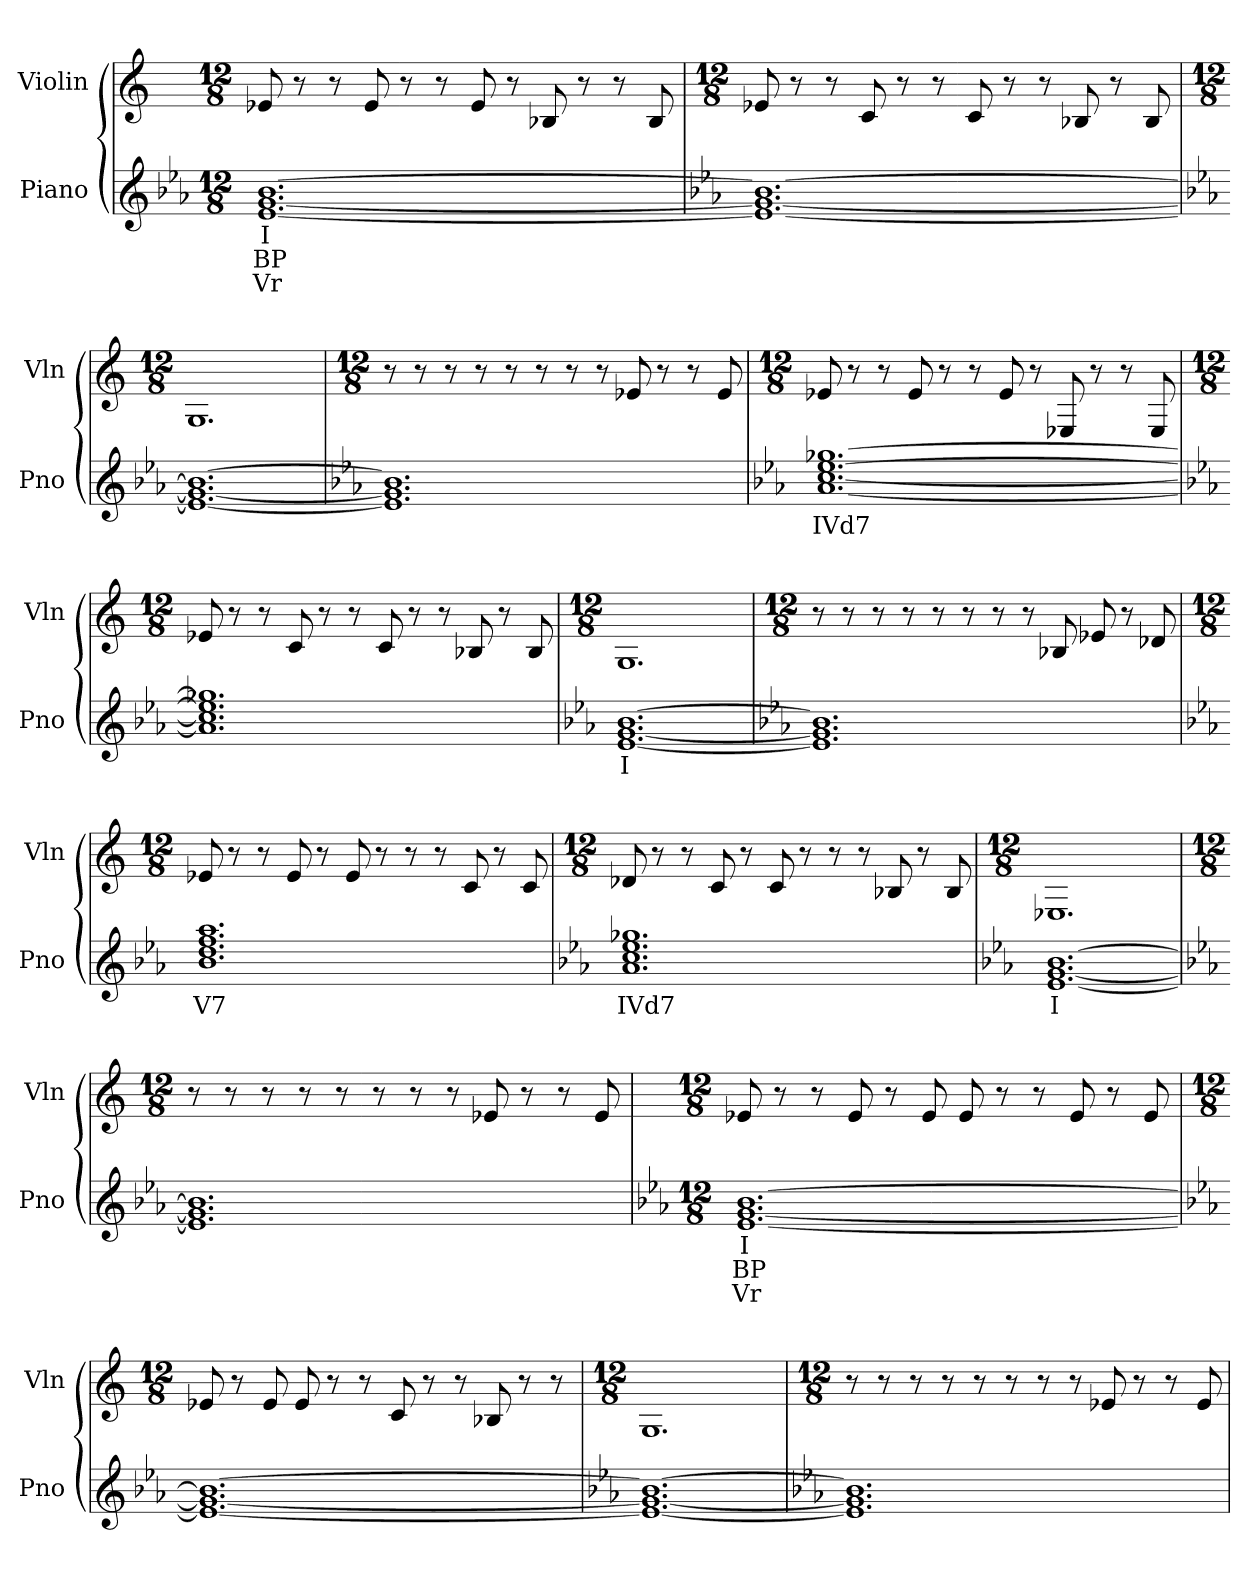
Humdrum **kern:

**kern	**text	**text	**text	**kern
*part2	*part2	*part2	*part2	*part1
*staff2	*staff2	*staff2	*staff2	*staff1
*I"Piano	*	*	*	*I"Violin
*I'Pno	*	*	*	*I'Vln
*k[b-e-a-]	*	*	*	*
*E-:	*	*	*	*
*M12/8	*	*	*	*M12/8
=	=	=	=	=
[1.e- [1.g [1.b-	I	BP	Vr	8e-X
.	.	.	.	8r
.	.	.	.	8r
.	.	.	.	8e-
.	.	.	.	8r
.	.	.	.	8r
.	.	.	.	8e-
.	.	.	.	8r
.	.	.	.	8B-X
.	.	.	.	8r
.	.	.	.	8r
.	.	.	.	8B-
=	=	=	=	=
*k[b-e-a-]	*	*	*	*
*E-:	*	*	*	*
*	*	*	*	*M12/8
1.e-_ 1.g_ 1.b-_	.	.	.	8e-X
.	.	.	.	8r
.	.	.	.	8r
.	.	.	.	8c
.	.	.	.	8r
.	.	.	.	8r
.	.	.	.	8c
.	.	.	.	8r
.	.	.	.	8r
.	.	.	.	8B-X
.	.	.	.	8r
.	.	.	.	8B-
=	=	=	=	=
*k[b-e-a-]	*	*	*	*
*E-:	*	*	*	*
*	*	*	*	*M12/8
1.e-_ 1.g_ 1.b-_	.	.	.	1.G
=	=	=	=	=
*k[b-e-a-]	*	*	*	*
*E-:	*	*	*	*
*	*	*	*	*M12/8
1.e-] 1.g] 1.b-]	.	.	.	8r
.	.	.	.	8r
.	.	.	.	8r
.	.	.	.	8r
.	.	.	.	8r
.	.	.	.	8r
.	.	.	.	8r
.	.	.	.	8r
.	.	.	.	8e-X
.	.	.	.	8r
.	.	.	.	8r
.	.	.	.	8e-
=	=	=	=	=
*k[b-e-a-]	*	*	*	*
*E-:	*	*	*	*
*	*	*	*	*M12/8
[1.a- [1.cc [1.ee- [1.gg-X	IVd7	.	.	8e-X
.	.	.	.	8r
.	.	.	.	8r
.	.	.	.	8e-
.	.	.	.	8r
.	.	.	.	8r
.	.	.	.	8e-
.	.	.	.	8r
.	.	.	.	8E-X
.	.	.	.	8r
.	.	.	.	8r
.	.	.	.	8E-
=	=	=	=	=
*k[b-e-a-]	*	*	*	*
*E-:	*	*	*	*
*	*	*	*	*M12/8
1.a-] 1.cc] 1.ee-] 1.gg-X]	.	.	.	8e-X
.	.	.	.	8r
.	.	.	.	8r
.	.	.	.	8c
.	.	.	.	8r
.	.	.	.	8r
.	.	.	.	8c
.	.	.	.	8r
.	.	.	.	8r
.	.	.	.	8B-X
.	.	.	.	8r
.	.	.	.	8B-
=	=	=	=	=
*k[b-e-a-]	*	*	*	*
*E-:	*	*	*	*
*	*	*	*	*M12/8
[1.e- [1.g [1.b-	I	.	.	1.G
=	=	=	=	=
*k[b-e-a-]	*	*	*	*
*E-:	*	*	*	*
*	*	*	*	*M12/8
1.e-] 1.g] 1.b-]	.	.	.	8r
.	.	.	.	8r
.	.	.	.	8r
.	.	.	.	8r
.	.	.	.	8r
.	.	.	.	8r
.	.	.	.	8r
.	.	.	.	8r
.	.	.	.	8B-X
.	.	.	.	8e-X
.	.	.	.	8r
.	.	.	.	8d-X
=	=	=	=	=
*k[b-e-a-]	*	*	*	*
*E-:	*	*	*	*
*	*	*	*	*M12/8
1.b- 1.dd 1.ff 1.aa-	V7	.	.	8e-X
.	.	.	.	8r
.	.	.	.	8r
.	.	.	.	8e-
.	.	.	.	8r
.	.	.	.	8e-
.	.	.	.	8r
.	.	.	.	8r
.	.	.	.	8r
.	.	.	.	8c
.	.	.	.	8r
.	.	.	.	8c
=	=	=	=	=
*k[b-e-a-]	*	*	*	*
*E-:	*	*	*	*
*	*	*	*	*M12/8
1.a- 1.cc 1.ee- 1.gg-X	IVd7	.	.	8d-X
.	.	.	.	8r
.	.	.	.	8r
.	.	.	.	8c
.	.	.	.	8r
.	.	.	.	8c
.	.	.	.	8r
.	.	.	.	8r
.	.	.	.	8r
.	.	.	.	8B-X
.	.	.	.	8r
.	.	.	.	8B-
=	=	=	=	=
*k[b-e-a-]	*	*	*	*
*E-:	*	*	*	*
*	*	*	*	*M12/8
[1.e- [1.g [1.b-	I	.	.	1.E-X
=	=	=	=	=
*k[b-e-a-]	*	*	*	*
*E-:	*	*	*	*
*	*	*	*	*M12/8
1.e-] 1.g] 1.b-]	.	.	.	8r
.	.	.	.	8r
.	.	.	.	8r
.	.	.	.	8r
.	.	.	.	8r
.	.	.	.	8r
.	.	.	.	8r
.	.	.	.	8r
.	.	.	.	8e-X
.	.	.	.	8r
.	.	.	.	8r
.	.	.	.	8e-
=	=	=	=	=
*k[b-e-a-]	*	*	*	*
*E-:	*	*	*	*
*M12/8	*	*	*	*M12/8
[1.e- [1.g [1.b-	I	BP	Vr	8e-X
.	.	.	.	8r
.	.	.	.	8r
.	.	.	.	8e-
.	.	.	.	8r
.	.	.	.	8e-
.	.	.	.	8e-
.	.	.	.	8r
.	.	.	.	8r
.	.	.	.	8e-
.	.	.	.	8r
.	.	.	.	8e-
=	=	=	=	=
*k[b-e-a-]	*	*	*	*
*E-:	*	*	*	*
*	*	*	*	*M12/8
1.e-_ 1.g_ 1.b-_	.	.	.	8e-X
.	.	.	.	8r
.	.	.	.	8e-
.	.	.	.	8e-
.	.	.	.	8r
.	.	.	.	8r
.	.	.	.	8c
.	.	.	.	8r
.	.	.	.	8r
.	.	.	.	8B-X
.	.	.	.	8r
.	.	.	.	8r
=	=	=	=	=
*k[b-e-a-]	*	*	*	*
*E-:	*	*	*	*
*	*	*	*	*M12/8
1.e-_ 1.g_ 1.b-_	.	.	.	1.G
=	=	=	=	=
*k[b-e-a-]	*	*	*	*
*E-:	*	*	*	*
*	*	*	*	*M12/8
1.e-] 1.g] 1.b-]	.	.	.	8r
.	.	.	.	8r
.	.	.	.	8r
.	.	.	.	8r
.	.	.	.	8r
.	.	.	.	8r
.	.	.	.	8r
.	.	.	.	8r
.	.	.	.	8e-X
.	.	.	.	8r
.	.	.	.	8r
.	.	.	.	8e-
=	=	=	=	=
*-	*-	*-	*-	*-
